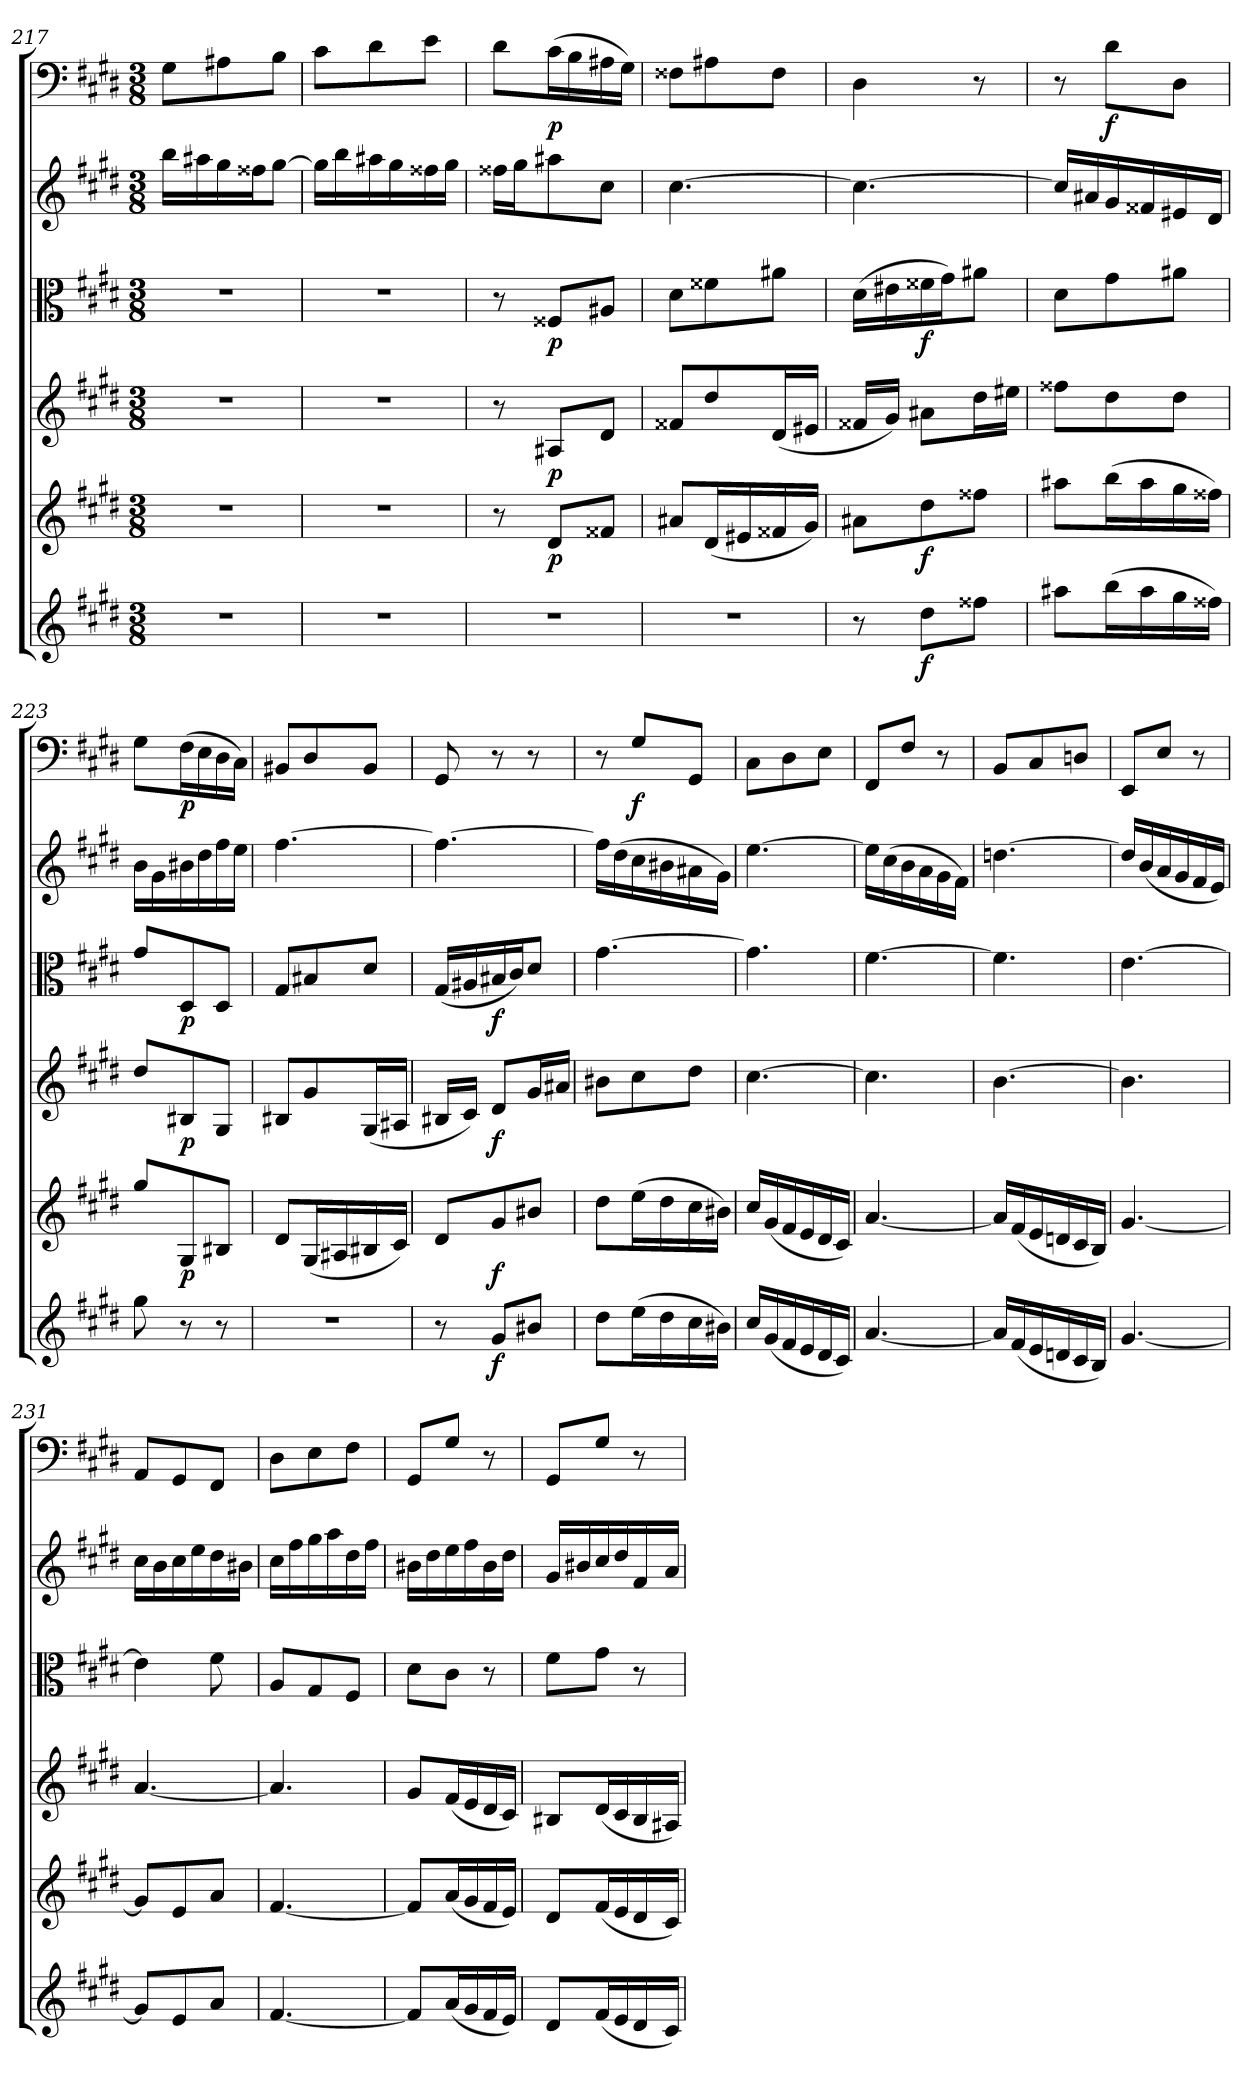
**kern	**dynam	**kern	**dynam	**kern	**dynam	**kern	**dynam	**kern	**kern	**dynam
*part6	*part6	*part5	*part5	*part4	*part4	*part3	*part3	*part2	*part1	*part1
*staff6	*staff6	*staff5	*staff5	*staff4	*staff4	*staff3	*staff3	*staff2	*staff1	*staff1
*clefG2	*	*clefG2	*	*clefG2	*	*clefC3	*	*clefG2	*clefF4	*
*k[f#c#g#d#]	*	*k[f#c#g#d#]	*	*k[f#c#g#d#]	*	*k[f#c#g#d#]	*	*k[f#c#g#d#]	*k[f#c#g#d#]	*
*E:	*	*E:	*	*E:	*	*E:	*	*E:	*E:	*
*M3/8	*	*M3/8	*	*M3/8	*	*M3/8	*	*M3/8	*M3/8	*
=217	=217	=217	=217	=217	=217	=217	=217	=217	=217	=217
4.r	.	4.r	.	4.r	.	4.r	.	16bb\LL	8G#\L	.
.	.	.	.	.	.	.	.	16aa#X\	.	.
.	.	.	.	.	.	.	.	16gg#\	8A#X\	.
.	.	.	.	.	.	.	.	16ff##X\J	.	.
.	.	.	.	.	.	.	.	[8gg#\J	8B\J	.
=218	=218	=218	=218	=218	=218	=218	=218	=218	=218	=218
4.r	.	4.r	.	4.r	.	4.r	.	16gg#\LL]	8c#\L	.
.	.	.	.	.	.	.	.	16bb\	.	.
.	.	.	.	.	.	.	.	16aa#X\	8d#\	.
.	.	.	.	.	.	.	.	16gg#\	.	.
.	.	.	.	.	.	.	.	16ff##X\	8e\J	.
.	.	.	.	.	.	.	.	16gg#\JJ	.	.
=219	=219	=219	=219	=219	=219	=219	=219	=219	=219	=219
4.r	.	8r	.	8r	.	8r	.	16ff##X\LL	8d#\L	.
.	.	.	.	.	.	.	.	16gg#\J	.	.
.	.	8d#/L	p	8A#X/L	p	8F##X/L	p	8aa#X\	(16c#\L	p
.	.	.	.	.	.	.	.	.	16B\	.
.	.	8f##X/J	.	8d#/J	.	8A#X/J	.	8cc#\J	16A#X\	.
.	.	.	.	.	.	.	.	.	16G#\JJ)	.
=220	=220	=220	=220	=220	=220	=220	=220	=220	=220	=220
4.r	.	8a#X/L	.	8f##X/L	.	8d#\L	.	[4.cc#\	8F##X\L	.
.	.	(16d#/L	.	8dd#/	.	8f##X\	.	.	8A#X\	.
.	.	16e#X/	.	.	.	.	.	.	.	.
.	.	16f##X/	.	(16d#/L	.	8a#X\J	.	.	8F##\J	.
.	.	16g#/JJ)	.	16e#X/JJ	.	.	.	.	.	.
=221	=221	=221	=221	=221	=221	=221	=221	=221	=221	=221
8r	.	8a#X\L	.	16f##X/LL	.	(16d#\LL	.	4.cc#\_	4D#\	.
.	.	.	.	16g#/JJ)	.	16e#X\	.	.	.	.
8dd#\L	f	8dd#\	f	8a#X\L	.	16f##X\	f	.	.	.
.	.	.	.	.	.	16g#\J)	.	.	.	.
8ff##X\J	.	8ff##X\J	.	16dd#\L	.	8a#X\J	.	.	8r	.
.	.	.	.	16ee#X\JJ	.	.	.	.	.	.
=222	=222	=222	=222	=222	=222	=222	=222	=222	=222	=222
8aa#X\L	.	8aa#X\L	.	8ff##X\L	.	8d#\L	.	16cc#/LL]	8r	.
.	.	.	.	.	.	.	.	16a#X/	.	.
(16bb\L	.	(16bb\L	.	8dd#\	.	8g#\	.	16g#/	8d#\L	f
16aa#\	.	16aa#\	.	.	.	.	.	16f##X/	.	.
16gg#\	.	16gg#\	.	8dd#\J	.	8a#X\J	.	16e#X/	8D#\J	.
16ff##X\JJ)	.	16ff##X\JJ)	.	.	.	.	.	16d#/JJ	.	.
=223	=223	=223	=223	=223	=223	=223	=223	=223	=223	=223
8gg#\	.	8gg#/L	.	8dd#/L	.	8g#/L	.	16b\LL	8G#\L	.
.	.	.	.	.	.	.	.	16g#\	.	.
8r	.	8G#/	p	8B#X/	p	8D#/	p	16b#X\	(16F#\L	p
.	.	.	.	.	.	.	.	16dd#\	16E\	.
8r	.	8B#X/J	.	8G#/J	.	8D#/J	.	16ff#\	16D#\	.
.	.	.	.	.	.	.	.	16ee\JJ	16C#\JJ)	.
=224	=224	=224	=224	=224	=224	=224	=224	=224	=224	=224
4.r	.	8d#/L	.	8B#X/L	.	8G#/L	.	[4.ff#\	8BB#X/L	.
.	.	(16G#/L	.	8g#/	.	8B#X/	.	.	8D#/	.
.	.	16A#X/	.	.	.	.	.	.	.	.
.	.	16B#X/	.	(16G#/L	.	8d#/J	.	.	8BB#/J	.
.	.	16c#/JJ)	.	16A#X/JJ	.	.	.	.	.	.
=225	=225	=225	=225	=225	=225	=225	=225	=225	=225	=225
8r	.	8d#/L	.	16B#X/LL	.	(16G#/LL	.	4.ff#\_	8GG#/	.
.	.	.	.	16c#/JJ)	.	16A#X/	.	.	.	.
8g#/L	f	8g#/	f	8d#/L	f	16B#X/	f	.	8r	.
.	.	.	.	.	.	16c#/J)	.	.	.	.
8b#X/J	.	8b#X/J	.	16g#/L	.	8d#/J	.	.	8r	.
.	.	.	.	16a#X/JJ	.	.	.	.	.	.
=226	=226	=226	=226	=226	=226	=226	=226	=226	=226	=226
8dd#\L	.	8dd#\L	.	8b#X\L	.	[4.g#\	.	16ff#\LL]	8r	.
.	.	.	.	.	.	.	.	(16dd#\	.	.
(16ee\L	.	(16ee\L	.	8cc#\	.	.	.	16cc#\	8G#/L	f
16dd#\	.	16dd#\	.	.	.	.	.	16b#X\	.	.
16cc#\	.	16cc#\	.	8dd#\J	.	.	.	16a#X\	8GG#/J	.
16b#X\JJ)	.	16b#X\JJ)	.	.	.	.	.	16g#\JJ)	.	.
=227	=227	=227	=227	=227	=227	=227	=227	=227	=227	=227
16cc#/LL	.	16cc#/LL	.	[4.cc#\	.	4.g#\]	.	[4.ee\	8C#\L	.
(16g#/	.	(16g#/	.	.	.	.	.	.	.	.
16f#/	.	16f#/	.	.	.	.	.	.	8D#\	.
16e/	.	16e/	.	.	.	.	.	.	.	.
16d#/	.	16d#/	.	.	.	.	.	.	8E\J	.
16c#/JJ)	.	16c#/JJ)	.	.	.	.	.	.	.	.
=228	=228	=228	=228	=228	=228	=228	=228	=228	=228	=228
[4.a/	.	[4.a/	.	4.cc#\]	.	[4.f#\	.	16ee\LL]	8FF#/L	.
.	.	.	.	.	.	.	.	(16cc#\	.	.
.	.	.	.	.	.	.	.	16b\	8F#/J	.
.	.	.	.	.	.	.	.	16a\	.	.
.	.	.	.	.	.	.	.	16g#\	8r	.
.	.	.	.	.	.	.	.	16f#\JJ)	.	.
=229	=229	=229	=229	=229	=229	=229	=229	=229	=229	=229
16a/LL]	.	16a/LL]	.	[4.b\	.	4.f#\]	.	[4.ddn\	8BB/L	.
(16f#/	.	(16f#/	.	.	.	.	.	.	.	.
16e/	.	16e/	.	.	.	.	.	.	8C#/	.
16dn/	.	16dn/	.	.	.	.	.	.	.	.
16c#/	.	16c#/	.	.	.	.	.	.	8Dn/J	.
16B/JJ)	.	16B/JJ)	.	.	.	.	.	.	.	.
=230	=230	=230	=230	=230	=230	=230	=230	=230	=230	=230
[4.g#/	.	[4.g#/	.	4.b\]	.	[4.e\	.	16dd/LL]	8EE/L	.
.	.	.	.	.	.	.	.	(16b/	.	.
.	.	.	.	.	.	.	.	16a/	8E/J	.
.	.	.	.	.	.	.	.	16g#/	.	.
.	.	.	.	.	.	.	.	16f#/	8r	.
.	.	.	.	.	.	.	.	16e/JJ)	.	.
=231	=231	=231	=231	=231	=231	=231	=231	=231	=231	=231
8g#/L]	.	8g#/L]	.	[4.a/	.	4e\]	.	16cc#\LL	8AA/L	.
.	.	.	.	.	.	.	.	16b\	.	.
8e/	.	8e/	.	.	.	.	.	16cc#\	8GG#/	.
.	.	.	.	.	.	.	.	16ee\	.	.
8a/J	.	8a/J	.	.	.	8f#\	.	16dd#\	8FF#/J	.
.	.	.	.	.	.	.	.	16b#X\JJ	.	.
=232	=232	=232	=232	=232	=232	=232	=232	=232	=232	=232
[4.f#/	.	[4.f#/	.	4.a/]	.	8A/L	.	16cc#\LL	8D#\L	.
.	.	.	.	.	.	.	.	16ff#\	.	.
.	.	.	.	.	.	8G#/	.	16gg#\	8E\	.
.	.	.	.	.	.	.	.	16aa\	.	.
.	.	.	.	.	.	8F#/J	.	16dd#\	8F#\J	.
.	.	.	.	.	.	.	.	16ff#\JJ	.	.
=233	=233	=233	=233	=233	=233	=233	=233	=233	=233	=233
8f#/L]	.	8f#/L]	.	8g#/L	.	8d#\L	.	16b#X\LL	8GG#/L	.
.	.	.	.	.	.	.	.	16dd#\	.	.
(16a/L	.	(16a/L	.	(16f#/L	.	8c#\J	.	16ee\	8G#/J	.
16g#/	.	16g#/	.	16e/	.	.	.	16ff#\	.	.
16f#/	.	16f#/	.	16d#/	.	8r	.	16b#\	8r	.
16e/JJ)	.	16e/JJ)	.	16c#/JJ)	.	.	.	16dd#\JJ	.	.
=234	=234	=234	=234	=234	=234	=234	=234	=234	=234	=234
8d#/L	.	8d#/L	.	8B#X/L	.	8f#\L	.	16g#/LL	8GG#/L	.
.	.	.	.	.	.	.	.	16b#X/	.	.
(16f#/L	.	(16f#/L	.	(16d#/L	.	8g#\J	.	16cc#/	8G#/J	.
16e/	.	16e/	.	16c#/	.	.	.	16dd#/	.	.
16d#/	.	16d#/	.	16B#/	.	8r	.	16f#/	8r	.
16c#/JJ)	.	16c#/JJ)	.	16A#X/JJ)	.	.	.	16a/JJ	.	.
=	=	=	=	=	=	=	=	=	=	=
*-	*-	*-	*-	*-	*-	*-	*-	*-	*-	*-
